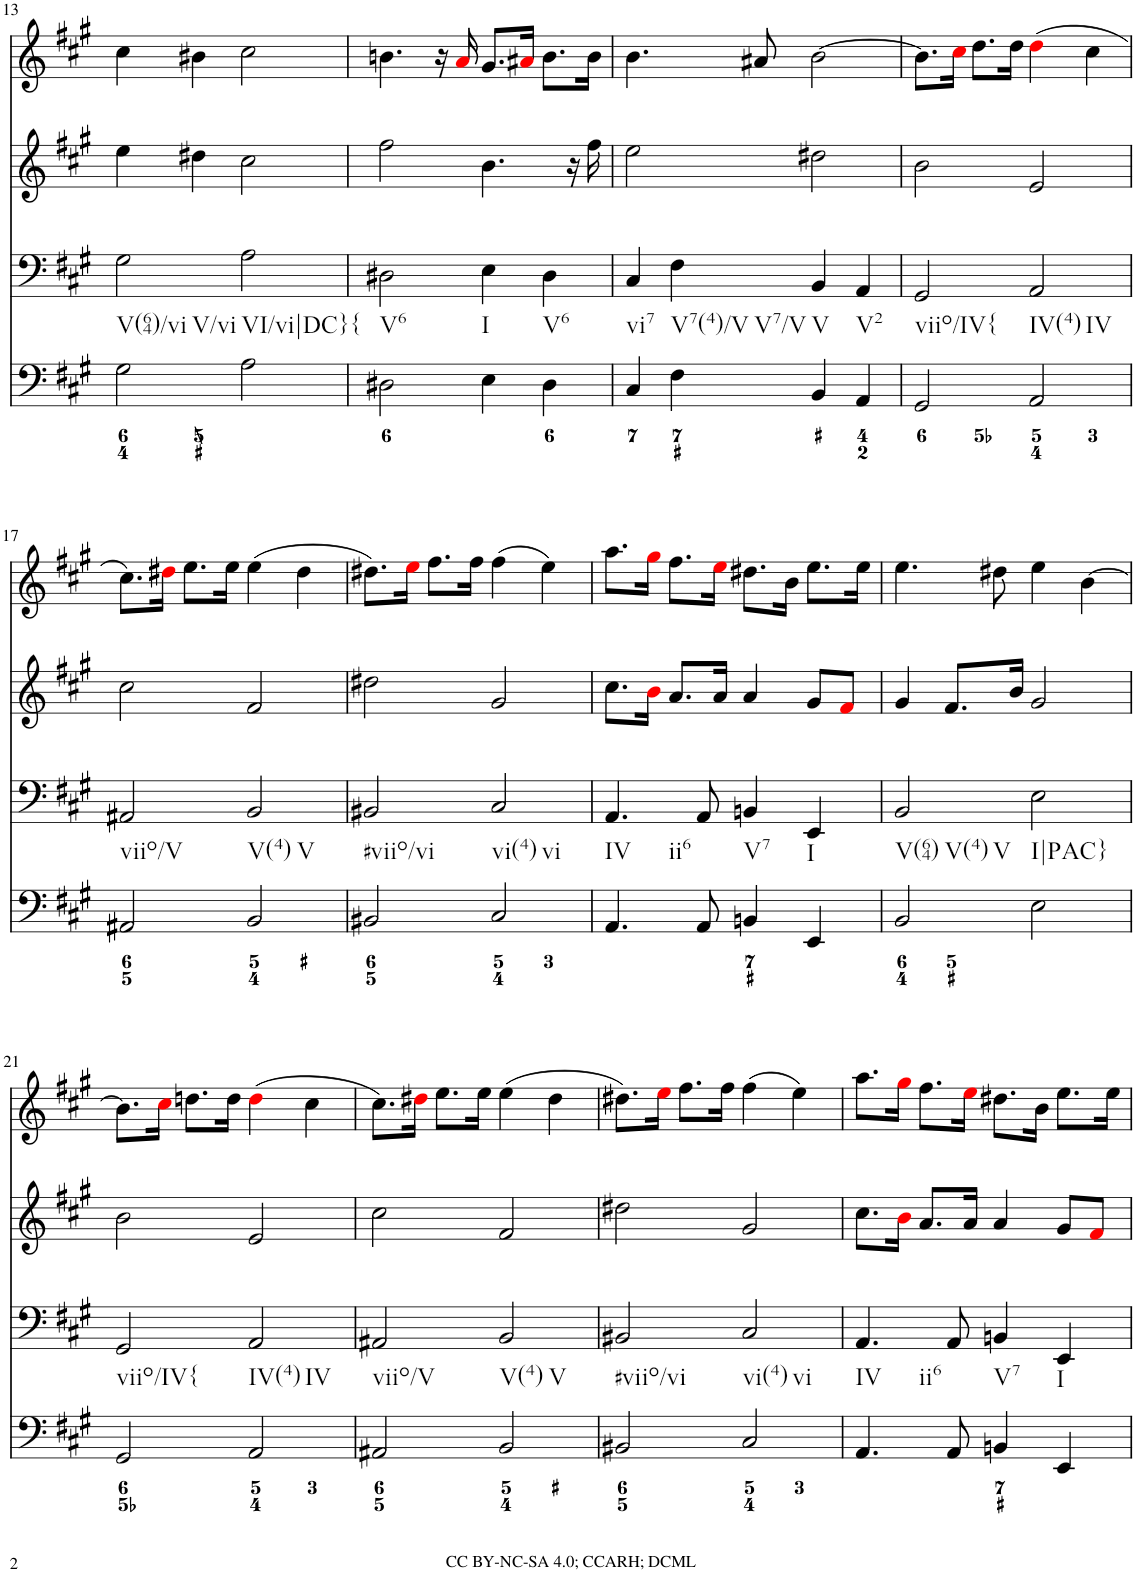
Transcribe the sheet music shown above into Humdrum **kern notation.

**kern	**kern	**kern	**kern
*part4	*part3	*part2	*part1
*staff4	*staff3	*staff2	*staff1
*I"Piano	*I"Piano	*I"Piano	*I"Piano
*I'Pno	*I'Pno	*I'Pno	*I'Pno
!!LO:PB:g=z
*clefF4	*clefF4	*clefG2	*clefG2
*k[f#c#g#]	*k[f#c#g#]	*k[f#c#g#]	*k[f#c#g#]
*A:	*A:	*A:	*A:
*M4/4	*M4/4	*M4/4	*M4/4
*met(c)	*met(c)	*met(c)	*met(c)
=13	=13	=13	=13
!	!LO:TX:b:t=V(64)/vi	!	!
!	!LO:TX:b:t=V/vi	!	!
2G#\	2G#\	4ee\	4cc#\
.	.	4dd#X\	4b#X\
!	!LO:TX:b:t=VI/vi|DC}{	!	!
2A\	2A\	2cc#\	2cc#\
=14	=14	=14	=14
!	!LO:TX:b:t=V6	!	!
2D#X\	2D#X\	2ff#\	4.bn\
.	.	.	16r
.	.	.	16ai/
!	!LO:TX:b:t=I	!	!
4E\	4E\	4.b\	8.g#/L
.	.	.	16a#Xi/Jk
!	!LO:TX:b:t=V6	!	!
4D#\	4D#\	.	8.b\L
.	.	16r	.
.	.	16ff#\	16b\Jk
=15	=15	=15	=15
!	!LO:TX:b:t=vi7	!	!
4C#/	4C#/	2ee\	4.b\
!	!LO:TX:b:t=V7(4)/V	!	!
!	!LO:TX:b:t=V7/V	!	!
4F#\	4F#\	.	.
.	.	.	8a#X/
!	!LO:TX:b:t=V	!	!
4BB/	4BB/	2dd#X\	[2b\
!	!LO:TX:b:t=V2	!	!
4AA/	4AA/	.	.
=16	=16	=16	=16
!	!LO:TX:b:t=viio/IV{	!	!
2GG#/	2GG#/	2b\	8.b\L]
.	.	.	16cc#i\Jk
.	.	.	8.dd\L
.	.	.	16dd\Jk
!	!LO:TX:b:t=IV(4)	!	!
!	!LO:TX:b:t=IV	!	!
2AA/	2AA/	2e/	(4ddi\
.	.	.	4cc#\
!!LO:LB:g=z
=17	=17	=17	=17
!	!LO:TX:b:t=viio/V	!	!
2AA#X/	2AA#X/	2cc#\	8.cc#\L)
.	.	.	16dd#Xi\Jk
.	.	.	8.ee\L
.	.	.	16ee\Jk
!	!LO:TX:b:t=V(4)	!	!
!	!LO:TX:b:t=V	!	!
2BB/	2BB/	2f#/	(4ee\
.	.	.	4dd#\
=18	=18	=18	=18
!	!LO:TX:b:t=#viio/vi	!	!
2BB#X/	2BB#X/	2dd#X\	8.dd#X\L)
.	.	.	16eei\Jk
.	.	.	8.ff#\L
.	.	.	16ff#\Jk
!	!LO:TX:b:t=vi(4)	!	!
!	!LO:TX:b:t=vi	!	!
2C#/	2C#/	2g#/	(4ff#\
.	.	.	4ee\)
=19	=19	=19	=19
!	!LO:TX:b:t=IV	!	!
!	!LO:TX:b:t=ii6	!	!
4.AA/	4.AA/	8.cc#\L	8.aa\L
.	.	16bi\Jk	16gg#i\Jk
.	.	8.a/L	8.ff#\L
8AA/	8AA/	.	.
.	.	16a/Jk	16eei\Jk
!	!LO:TX:b:t=V7	!	!
4BBn/	4BBn/	4a/	8.dd#X\L
.	.	.	16b\Jk
!	!LO:TX:b:t=I	!	!
4EE/	4EE/	8g#/L	8.ee\L
.	.	8f#i/J	.
.	.	.	16ee\Jk
=20	=20	=20	=20
!	!LO:TX:b:t=V(64)	!	!
!	!LO:TX:b:t=V(4)	!	!
!	!LO:TX:b:t=V	!	!
2BB/	2BB/	4g#/	4.ee\
.	.	8.f#/L	.
.	.	.	8dd#X\
.	.	16b/Jk	.
!	!LO:TX:b:t=I|PAC}	!	!
2E\	2E\	2g#/	4ee\
.	.	.	[4b\
!!LO:LB:g=z
=21	=21	=21	=21
!	!LO:TX:b:t=viio/IV{	!	!
2GG#/	2GG#/	2b\	8.b\L]
.	.	.	16cc#i\Jk
.	.	.	8.ddn\L
.	.	.	16dd\Jk
!	!LO:TX:b:t=IV(4)	!	!
!	!LO:TX:b:t=IV	!	!
2AA/	2AA/	2e/	(4ddi\
.	.	.	4cc#\
=22	=22	=22	=22
!	!LO:TX:b:t=viio/V	!	!
2AA#X/	2AA#X/	2cc#\	8.cc#\L)
.	.	.	16dd#Xi\Jk
.	.	.	8.ee\L
.	.	.	16ee\Jk
!	!LO:TX:b:t=V(4)	!	!
!	!LO:TX:b:t=V	!	!
2BB/	2BB/	2f#/	(4ee\
.	.	.	4dd#\
=23	=23	=23	=23
!	!LO:TX:b:t=#viio/vi	!	!
2BB#X/	2BB#X/	2dd#X\	8.dd#X\L)
.	.	.	16eei\Jk
.	.	.	8.ff#\L
.	.	.	16ff#\Jk
!	!LO:TX:b:t=vi(4)	!	!
!	!LO:TX:b:t=vi	!	!
2C#/	2C#/	2g#/	(4ff#\
.	.	.	4ee\)
=24	=24	=24	=24
!	!LO:TX:b:t=IV	!	!
!	!LO:TX:b:t=ii6	!	!
4.AA/	4.AA/	8.cc#\L	8.aa\L
.	.	16bi\Jk	16gg#i\Jk
.	.	8.a/L	8.ff#\L
8AA/	8AA/	.	.
.	.	16a/Jk	16eei\Jk
!	!LO:TX:b:t=V7	!	!
4BBn/	4BBn/	4a/	8.dd#X\L
.	.	.	16b\Jk
!	!LO:TX:b:t=I	!	!
4EE/	4EE/	8g#/L	8.ee\L
.	.	8f#i/J	.
.	.	.	16ee\Jk
=	=	=	=
*-	*-	*-	*-
